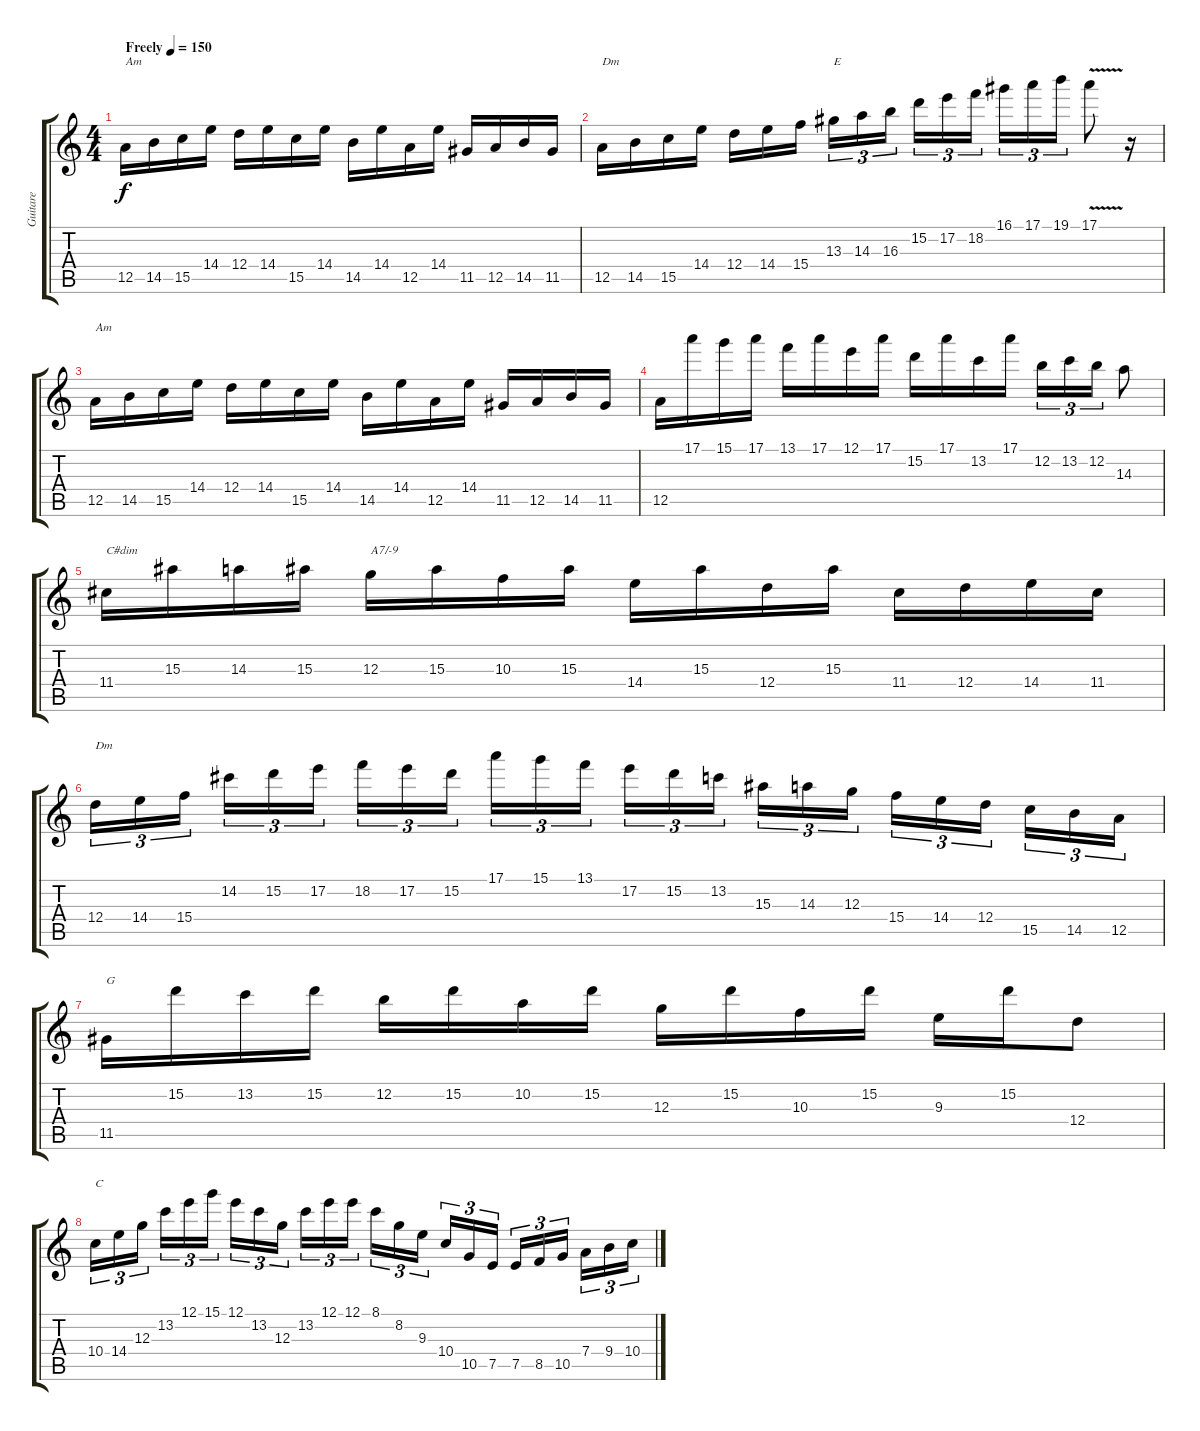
\track ("Guitare" "Guitare") {instrument overdrivenguitar}
\staff {score tabs}
\tuning (E4 B3 G3 D3 A2 E2) {hide}
\ts (4 4)
\tempo (150 "Freely")
\clef g2
\ks c
12.5.16{txt "Am" dy f instrument overdrivenguitar} 14.5.16 15.5.16 14.4.16 12.4.16 14.4.16 15.5.16 14.4.16 14.5.16 14.4.16 12.5.16 14.4.16 11.5.16 12.5.16 14.5.16 11.5.16 |
12.5.16{txt "Dm"} 14.5.16 15.5.16 14.4.16 12.4.16 14.4.16 15.4.16{beam splitsecondary} 13.3.16{tu (3 2) txt "E"} 14.3.16{tu (3 2)} 16.3.16{tu (3 2) beam splitsecondary} 15.2.16{tu (3 2)} 17.2.16{tu (3 2)} 18.2.16{tu (3 2) beam splitsecondary} 16.1.16{tu (3 2)} 17.1.16{tu (3 2)} 19.1.16{tu (3 2)} 17.1{v}.8 r.16 |
12.5.16{txt "Am"} 14.5.16 15.5.16 14.4.16 12.4.16 14.4.16 15.5.16 14.4.16 14.5.16 14.4.16 12.5.16 14.4.16 11.5.16 12.5.16 14.5.16 11.5.16 |
12.5.16 17.1.16 15.1.16 17.1.16 13.1.16 17.1.16 12.1.16 17.1.16 15.2.16 17.1.16 13.2.16 17.1.16 12.2.16{tu (3 2)} 13.2.16{tu (3 2)} 12.2.16{tu (3 2)} 14.3.8 |
11.4.16{txt "C#dim"} 15.3.16 14.3.16 15.3.16 12.3.16{txt "A7/-9"} 15.3.16 10.3.16 15.3.16 14.4.16 15.3.16 12.4.16 15.3.16 11.4.16 12.4.16 14.4.16 11.4.16 |
12.4.16{tu (3 2) txt "Dm"} 14.4.16{tu (3 2)} 15.4.16{tu (3 2) beam splitsecondary} 14.2.16{tu (3 2)} 15.2.16{tu (3 2)} 17.2.16{tu (3 2)} 18.2.16{tu (3 2)} 17.2.16{tu (3 2)} 15.2.16{tu (3 2) beam splitsecondary} 17.1.16{tu (3 2)} 15.1.16{tu (3 2)} 13.1.16{tu (3 2)} 17.2.16{tu (3 2)} 15.2.16{tu (3 2)} 13.2.16{tu (3 2) beam splitsecondary} 15.3.16{tu (3 2)} 14.3.16{tu (3 2)} 12.3.16{tu (3 2)} 15.4.16{tu (3 2)} 14.4.16{tu (3 2)} 12.4.16{tu (3 2) beam splitsecondary} 15.5.16{tu (3 2)} 14.5.16{tu (3 2)} 12.5.16{tu (3 2)} |
11.5.16{txt "G"} 15.2.16 13.2.16 15.2.16 12.2.16 15.2.16 10.2.16 15.2.16 12.3.16 15.2.16 10.3.16 15.2.16 9.3.16 15.2.16 12.4.8 |
10.4.16{tu (3 2) txt "C"} 14.4.16{tu (3 2)} 12.3.16{tu (3 2) beam splitsecondary} 13.2.16{tu (3 2)} 12.1.16{tu (3 2)} 15.1.16{tu (3 2)} 12.1.16{tu (3 2)} 13.2.16{tu (3 2)} 12.3.16{tu (3 2) beam splitsecondary} 13.2.16{tu (3 2)} 12.1.16{tu (3 2)} 12.1.16{tu (3 2)} 8.1.16{tu (3 2)} 8.2.16{tu (3 2)} 9.3.16{tu (3 2) beam splitsecondary} 10.4.16{tu (3 2)} 10.5.16{tu (3 2)} 7.5.16{tu (3 2)} 7.5.16{tu (3 2)} 8.5.16{tu (3 2)} 10.5.16{tu (3 2) beam splitsecondary} 7.4.16{tu (3 2)} 9.4.16{tu (3 2)} 10.4.16{tu (3 2)}
